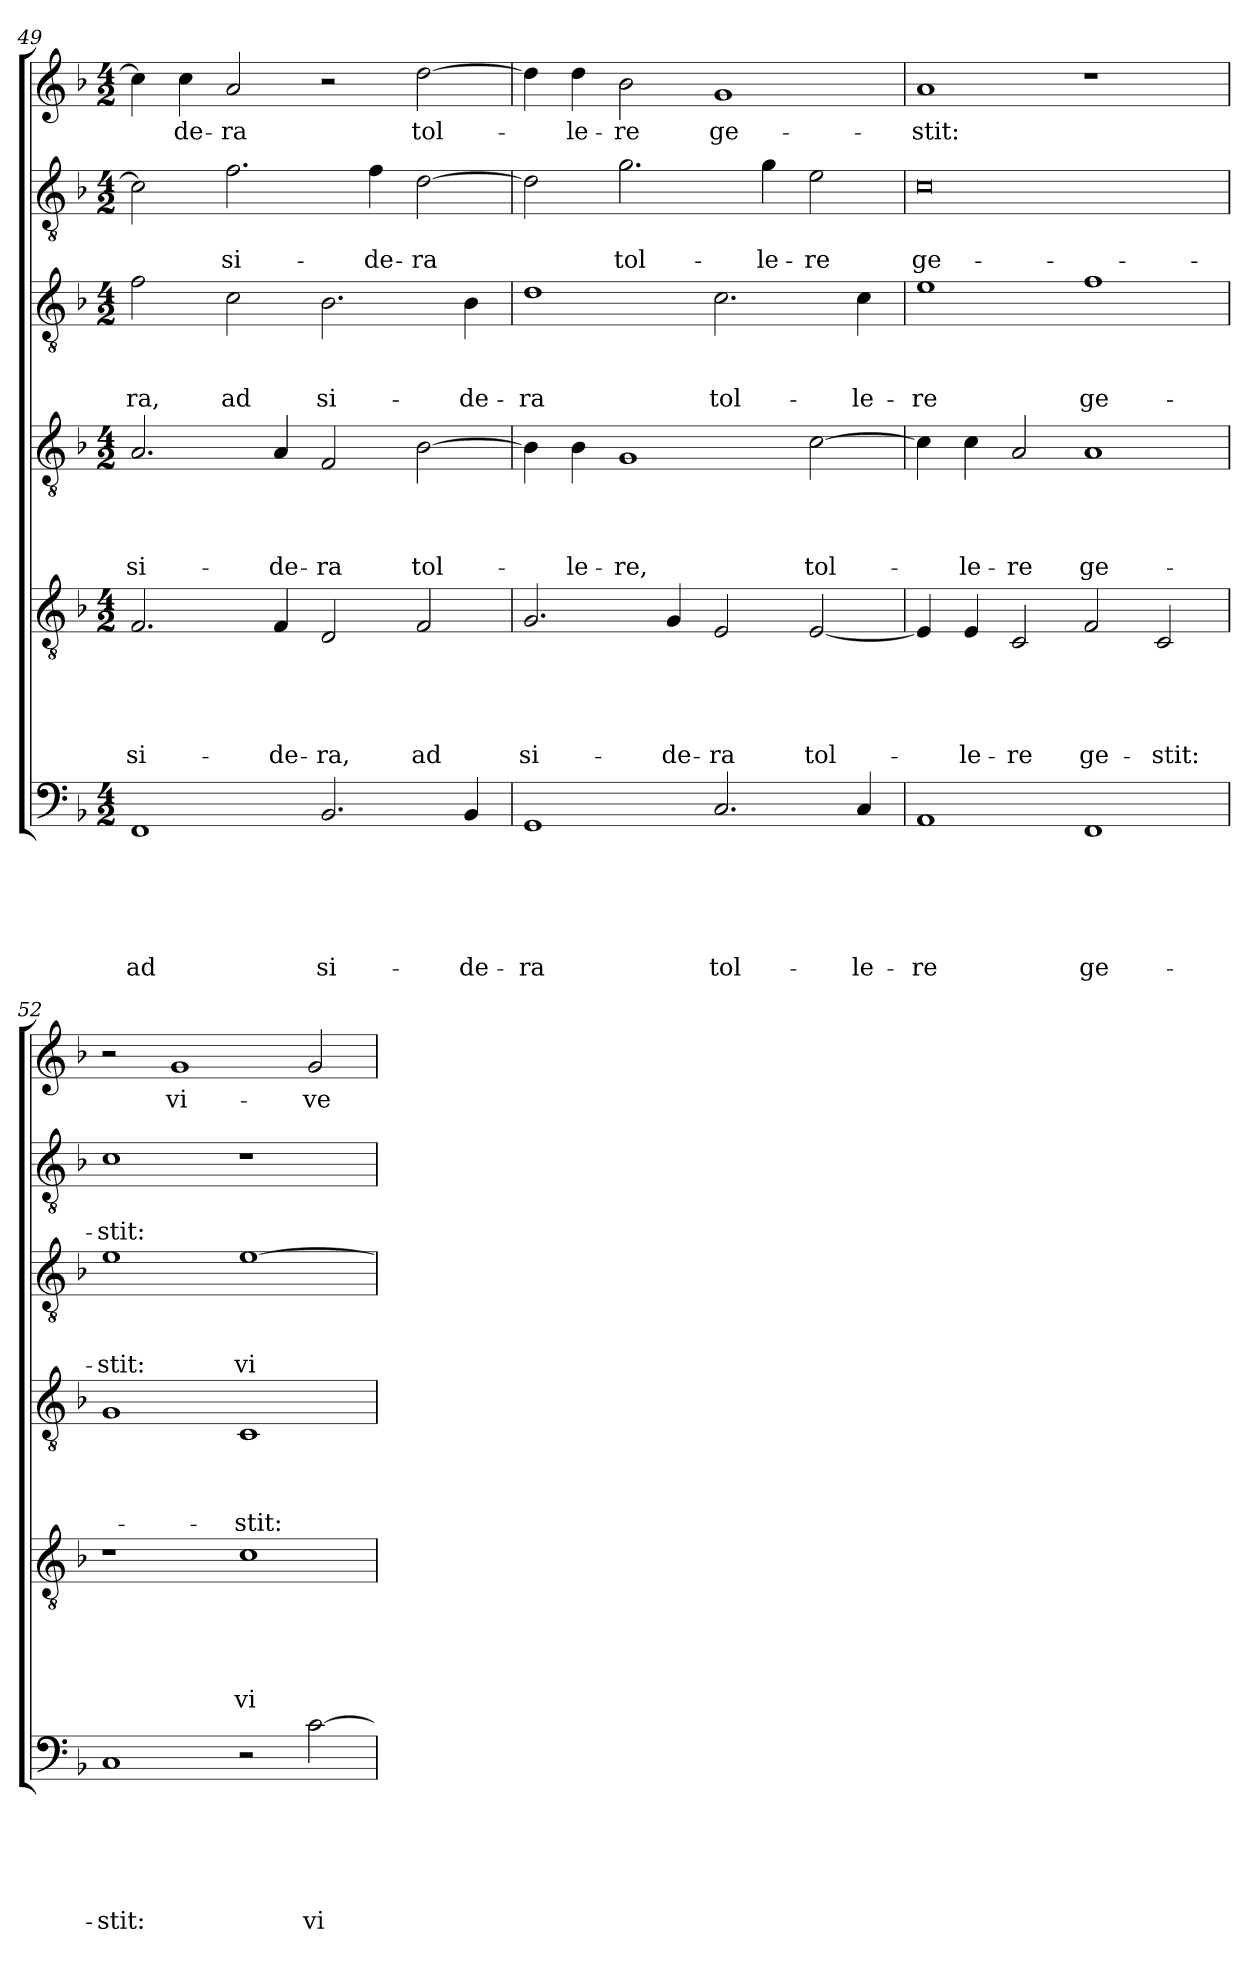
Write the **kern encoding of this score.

**kern	**text	**text	**text	**text	**text	**text	**kern	**text	**text	**text	**text	**text	**kern	**text	**text	**text	**text	**kern	**text	**text	**text	**kern	**text	**text	**kern	**text
*part6	*part6	*part6	*part6	*part6	*part6	*part6	*part5	*part5	*part5	*part5	*part5	*part5	*part4	*part4	*part4	*part4	*part4	*part3	*part3	*part3	*part3	*part2	*part2	*part2	*part1	*part1
*staff6	*staff6	*staff6	*staff6	*staff6	*staff6	*staff6	*staff5	*staff5	*staff5	*staff5	*staff5	*staff5	*staff4	*staff4	*staff4	*staff4	*staff4	*staff3	*staff3	*staff3	*staff3	*staff2	*staff2	*staff2	*staff1	*staff1
*clefF4	*	*	*	*	*	*	*clefGv2	*	*	*	*	*	*clefGv2	*	*	*	*	*clefGv2	*	*	*	*clefGv2	*	*	*clefG2	*
*k[b-]	*	*	*	*	*	*	*k[b-]	*	*	*	*	*	*k[b-]	*	*	*	*	*k[b-]	*	*	*	*k[b-]	*	*	*k[b-]	*
*F:	*	*	*	*	*	*	*F:	*	*	*	*	*	*F:	*	*	*	*	*F:	*	*	*	*F:	*	*	*F:	*
*M4/2	*	*	*	*	*	*	*M4/2	*	*	*	*	*	*M4/2	*	*	*	*	*M4/2	*	*	*	*M4/2	*	*	*M4/2	*
=49	=49	=49	=49	=49	=49	=49	=49	=49	=49	=49	=49	=49	=49	=49	=49	=49	=49	=49	=49	=49	=49	=49	=49	=49	=49	=49
!	!	!	!	!	!	!LO:LY:b	!	!	!	!	!	!LO:LY:b	!	!	!	!	!LO:LY:b	!	!	!	!LO:LY:b	!	!	!	!	!
1FF	.	.	.	.	.	ad	2.F/	.	.	.	.	si-	2.A/	.	.	.	si-	2f\	.	.	-ra,	2c\]	.	.	4cc\]	.
!	!	!	!	!	!	!	!	!	!	!	!	!	!	!	!	!	!	!	!	!	!	!	!	!	!	!LO:LY:b
.	.	.	.	.	.	.	.	.	.	.	.	.	.	.	.	.	.	.	.	.	.	.	.	.	4cc\	-de-
!	!	!	!	!	!	!	!	!	!	!	!	!	!	!	!	!	!	!	!	!	!LO:LY:b	!	!	!LO:LY:b	!	!LO:LY:b
.	.	.	.	.	.	.	.	.	.	.	.	.	.	.	.	.	.	2c\	.	.	ad	2.f\	.	si-	2a/	-ra
!	!	!	!	!	!	!	!	!	!	!	!	!LO:LY:b	!	!	!	!	!LO:LY:b	!	!	!	!	!	!	!	!	!
.	.	.	.	.	.	.	4F/	.	.	.	.	-de-	4A/	.	.	.	-de-	.	.	.	.	.	.	.	.	.
!	!	!	!	!	!	!LO:LY:b	!	!	!	!	!	!LO:LY:b	!	!	!	!	!LO:LY:b	!	!	!	!LO:LY:b	!	!	!	!	!
2.BB-/	.	.	.	.	.	si-	2D/	.	.	.	.	-ra,	2F/	.	.	.	-ra	2.B-\	.	.	si-	.	.	.	2r	.
!	!	!	!	!	!	!	!	!	!	!	!	!	!	!	!	!	!	!	!	!	!	!	!	!LO:LY:b	!	!
.	.	.	.	.	.	.	.	.	.	.	.	.	.	.	.	.	.	.	.	.	.	4f\	.	-de-	.	.
!	!	!	!	!	!	!	!	!	!	!	!	!LO:LY:b	!	!	!	!	!LO:LY:b	!	!	!	!	!	!	!LO:LY:b	!	!LO:LY:b
.	.	.	.	.	.	.	2F/	.	.	.	.	ad	[2B-\	.	.	.	tol-	.	.	.	.	[2d\	.	-ra	[2dd\	tol-
!	!	!	!	!	!	!LO:LY:b	!	!	!	!	!	!	!	!	!	!	!	!	!	!	!LO:LY:b	!	!	!	!	!
4BB-/	.	.	.	.	.	-de-	.	.	.	.	.	.	.	.	.	.	.	4B-\	.	.	-de-	.	.	.	.	.
=50	=50	=50	=50	=50	=50	=50	=50	=50	=50	=50	=50	=50	=50	=50	=50	=50	=50	=50	=50	=50	=50	=50	=50	=50	=50	=50
!	!	!	!	!	!	!LO:LY:b	!	!	!	!	!	!LO:LY:b	!	!	!	!	!	!	!	!	!LO:LY:b	!	!	!	!	!
1GG	.	.	.	.	.	-ra	2.G/	.	.	.	.	si-	4B-\]	.	.	.	.	1d	.	.	-ra	2d\]	.	.	4dd\]	.
!	!	!	!	!	!	!	!	!	!	!	!	!	!	!	!	!	!LO:LY:b	!	!	!	!	!	!	!	!	!LO:LY:b
.	.	.	.	.	.	.	.	.	.	.	.	.	4B-\	.	.	.	-le-	.	.	.	.	.	.	.	4dd\	-le-
!	!	!	!	!	!	!	!	!	!	!	!	!	!	!	!	!	!LO:LY:b	!	!	!	!	!	!	!LO:LY:b	!	!LO:LY:b
.	.	.	.	.	.	.	.	.	.	.	.	.	1G	.	.	.	-re,	.	.	.	.	2.g\	.	tol-	2b-\	-re
!	!	!	!	!	!	!	!	!	!	!	!	!LO:LY:b	!	!	!	!	!	!	!	!	!	!	!	!	!	!
.	.	.	.	.	.	.	4G/	.	.	.	.	-de-	.	.	.	.	.	.	.	.	.	.	.	.	.	.
!	!	!	!	!	!	!LO:LY:b	!	!	!	!	!	!LO:LY:b	!	!	!	!	!	!	!	!	!LO:LY:b	!	!	!	!	!LO:LY:b
2.C/	.	.	.	.	.	tol-	2E/	.	.	.	.	-ra	.	.	.	.	.	2.c\	.	.	tol-	.	.	.	1g	ge-
!	!	!	!	!	!	!	!	!	!	!	!	!	!	!	!	!	!	!	!	!	!	!	!	!LO:LY:b	!	!
.	.	.	.	.	.	.	.	.	.	.	.	.	.	.	.	.	.	.	.	.	.	4g\	.	-le-	.	.
!	!	!	!	!	!	!	!	!	!	!	!	!LO:LY:b	!	!	!	!	!LO:LY:b	!	!	!	!	!	!	!LO:LY:b	!	!
.	.	.	.	.	.	.	[2E/	.	.	.	.	tol-	[2c\	.	.	.	tol-	.	.	.	.	2e\	.	-re	.	.
!	!	!	!	!	!	!LO:LY:b	!	!	!	!	!	!	!	!	!	!	!	!	!	!	!LO:LY:b	!	!	!	!	!
4C/	.	.	.	.	.	-le-	.	.	.	.	.	.	.	.	.	.	.	4c\	.	.	-le-	.	.	.	.	.
!!LO:LB:g=z
=51	=51	=51	=51	=51	=51	=51	=51	=51	=51	=51	=51	=51	=51	=51	=51	=51	=51	=51	=51	=51	=51	=51	=51	=51	=51	=51
!	!	!	!	!	!	!LO:LY:b	!	!	!	!	!	!	!	!	!	!	!	!	!	!	!LO:LY:b	!	!	!LO:LY:b	!	!LO:LY:b
1AA	.	.	.	.	.	-re	4E/]	.	.	.	.	.	4c\]	.	.	.	.	1e	.	.	-re	0c	.	ge-	1a	-stit:
!	!	!	!	!	!	!	!	!	!	!	!	!LO:LY:b	!	!	!	!	!LO:LY:b	!	!	!	!	!	!	!	!	!
.	.	.	.	.	.	.	4E/	.	.	.	.	-le-	4c\	.	.	.	-le-	.	.	.	.	.	.	.	.	.
!	!	!	!	!	!	!	!	!	!	!	!	!LO:LY:b	!	!	!	!	!LO:LY:b	!	!	!	!	!	!	!	!	!
.	.	.	.	.	.	.	2C/	.	.	.	.	-re	2A/	.	.	.	-re	.	.	.	.	.	.	.	.	.
!	!	!	!	!	!	!LO:LY:b	!	!	!	!	!	!LO:LY:b	!	!	!	!	!LO:LY:b	!	!	!	!LO:LY:b	!	!	!	!	!
1FF	.	.	.	.	.	ge-	2F/	.	.	.	.	ge-	1A	.	.	.	ge-	1f	.	.	ge-	.	.	.	1r	.
!	!	!	!	!	!	!	!	!	!	!	!	!LO:LY:b	!	!	!	!	!	!	!	!	!	!	!	!	!	!
.	.	.	.	.	.	.	2C/	.	.	.	.	-stit:	.	.	.	.	.	.	.	.	.	.	.	.	.	.
=52	=52	=52	=52	=52	=52	=52	=52	=52	=52	=52	=52	=52	=52	=52	=52	=52	=52	=52	=52	=52	=52	=52	=52	=52	=52	=52
!	!	!	!	!	!	!LO:LY:b	!	!	!	!	!	!	!	!	!	!	!	!	!	!	!LO:LY:b	!	!	!LO:LY:b	!	!
1C	.	.	.	.	.	-stit:	1r	.	.	.	.	.	1G	.	.	.	.	1e	.	.	-stit:	1c	.	-stit:	2r	.
!	!	!	!	!	!	!	!	!	!	!	!	!	!	!	!	!	!	!	!	!	!	!	!	!	!	!LO:LY:b
.	.	.	.	.	.	.	.	.	.	.	.	.	.	.	.	.	.	.	.	.	.	.	.	.	1g	vi-
!	!	!	!	!	!	!	!	!	!	!	!	!LO:LY:b	!	!	!	!	!LO:LY:b	!	!	!	!LO:LY:b	!	!	!	!	!
2r	.	.	.	.	.	.	1c	.	.	.	.	vi-	1C	.	.	.	-stit:	[1e	.	.	vi-	1r	.	.	.	.
!	!	!	!	!	!	!LO:LY:b	!	!	!	!	!	!	!	!	!	!	!	!	!	!	!	!	!	!	!	!LO:LY:b
[2c\	.	.	.	.	.	vi-	.	.	.	.	.	.	.	.	.	.	.	.	.	.	.	.	.	.	2g/	-ve
=	=	=	=	=	=	=	=	=	=	=	=	=	=	=	=	=	=	=	=	=	=	=	=	=	=	=
*-	*-	*-	*-	*-	*-	*-	*-	*-	*-	*-	*-	*-	*-	*-	*-	*-	*-	*-	*-	*-	*-	*-	*-	*-	*-	*-
